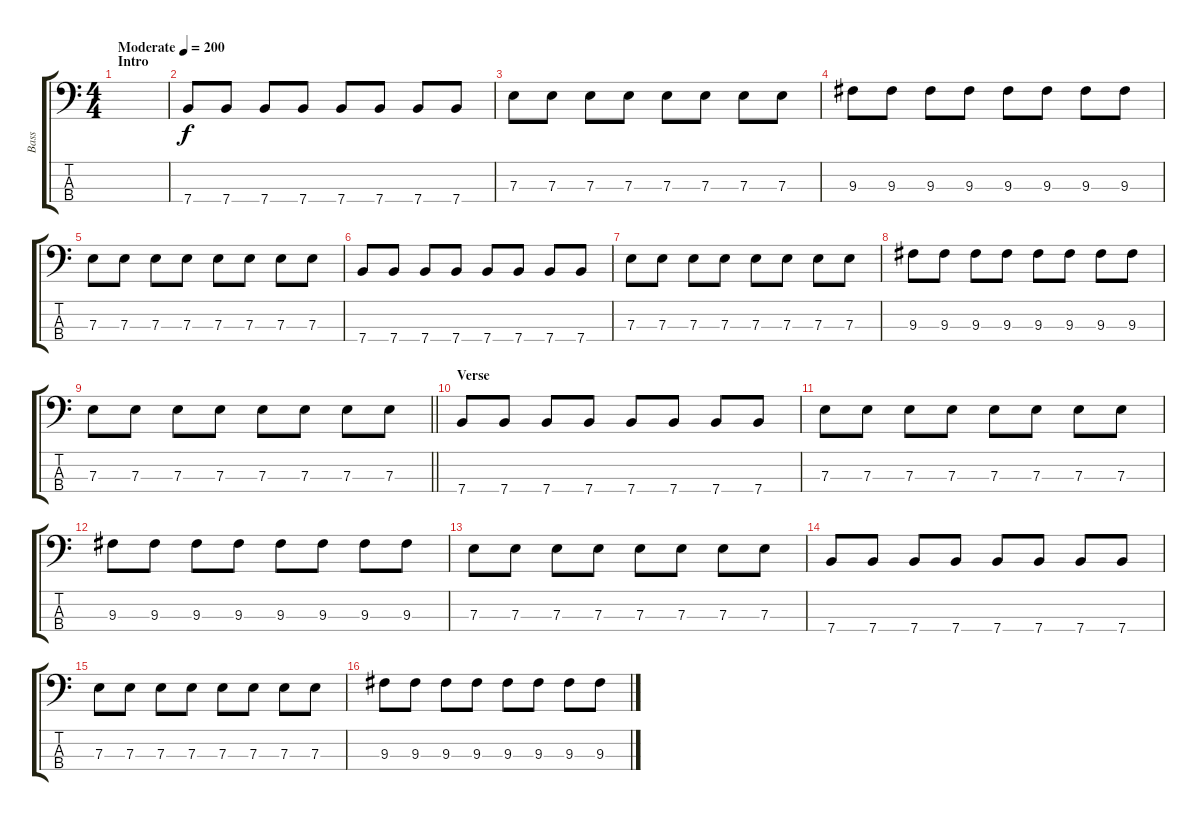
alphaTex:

\track ("Bass" "Bass") {instrument electricbasspick}
\staff {score tabs}
\tuning (G2 D2 A1 E1) {hide}
\ts (4 4)
\section ("" "Intro")
\tempo (200 "Moderate")
\clef f4
\ks c
|
7.4.8 7.4.8 7.4.8 7.4.8 7.4.8 7.4.8 7.4.8 7.4.8 |
7.3.8 7.3.8 7.3.8 7.3.8 7.3.8 7.3.8 7.3.8 7.3.8 |
9.3.8 9.3.8 9.3.8 9.3.8 9.3.8 9.3.8 9.3.8 9.3.8 |
7.3.8 7.3.8 7.3.8 7.3.8 7.3.8 7.3.8 7.3.8 7.3.8 |
7.4.8 7.4.8 7.4.8 7.4.8 7.4.8 7.4.8 7.4.8 7.4.8 |
7.3.8 7.3.8 7.3.8 7.3.8 7.3.8 7.3.8 7.3.8 7.3.8 |
9.3.8 9.3.8 9.3.8 9.3.8 9.3.8 9.3.8 9.3.8 9.3.8 |
\barLineRight lightlight
7.3.8 7.3.8 7.3.8 7.3.8 7.3.8 7.3.8 7.3.8 7.3.8 |
\section ("" "Verse")
7.4.8 7.4.8 7.4.8 7.4.8 7.4.8 7.4.8 7.4.8 7.4.8 |
7.3.8 7.3.8 7.3.8 7.3.8 7.3.8 7.3.8 7.3.8 7.3.8 |
9.3.8 9.3.8 9.3.8 9.3.8 9.3.8 9.3.8 9.3.8 9.3.8 |
7.3.8 7.3.8 7.3.8 7.3.8 7.3.8 7.3.8 7.3.8 7.3.8 |
7.4.8 7.4.8 7.4.8 7.4.8 7.4.8 7.4.8 7.4.8 7.4.8 |
7.3.8 7.3.8 7.3.8 7.3.8 7.3.8 7.3.8 7.3.8 7.3.8 |
9.3.8 9.3.8 9.3.8 9.3.8 9.3.8 9.3.8 9.3.8 9.3.8
